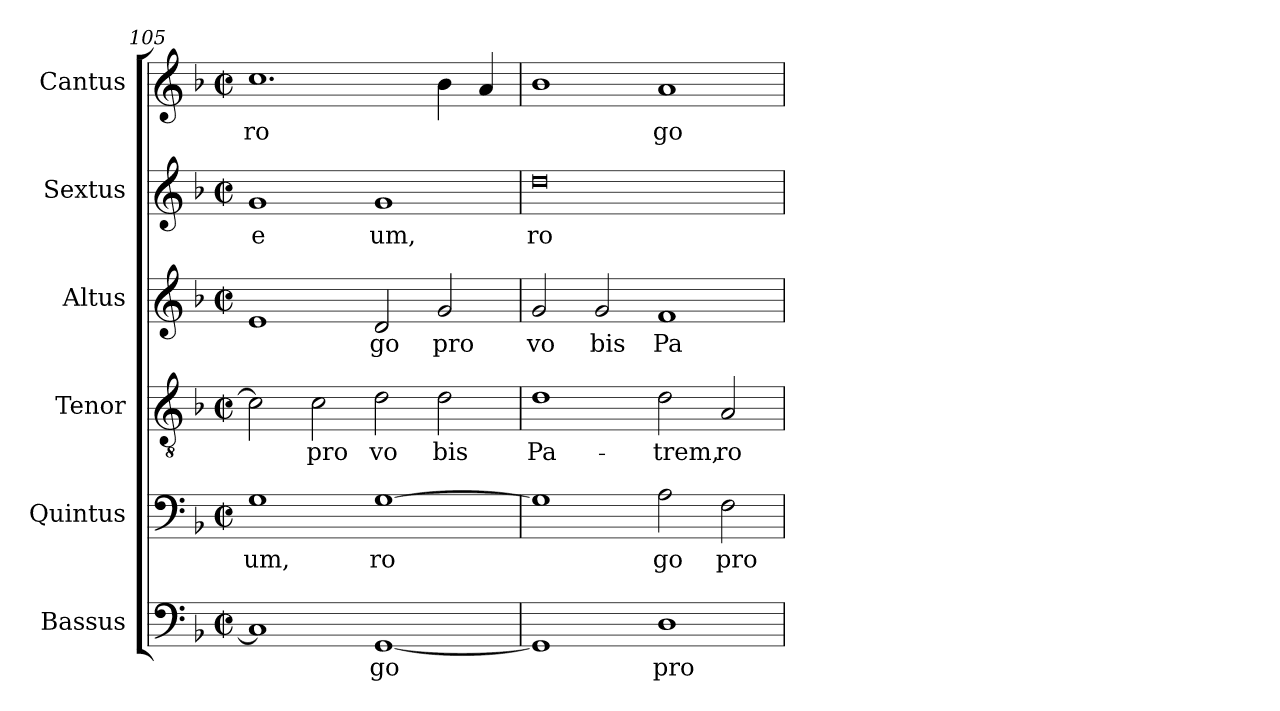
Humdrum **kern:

**kern	**text	**kern	**text	**kern	**text	**kern	**text	**kern	**text	**kern	**text
*part6	*part6	*part5	*part5	*part4	*part4	*part3	*part3	*part2	*part2	*part1	*part1
*staff6	*staff6	*staff5	*staff5	*staff4	*staff4	*staff3	*staff3	*staff2	*staff2	*staff1	*staff1
*I"Bassus	*	*I"Quintus	*	*I"Tenor	*	*I"Altus	*	*I"Sextus	*	*I"Cantus	*
*clefF4	*	*clefF4	*	*clefGv2	*	*clefG2	*	*clefG2	*	*clefG2	*
*k[b-]	*	*k[b-]	*	*k[b-]	*	*k[b-]	*	*k[b-]	*	*k[b-]	*
*F:	*	*F:	*	*F:	*	*F:	*	*F:	*	*F:	*
*M2/2	*	*M2/2	*	*M2/2	*	*M2/2	*	*M2/2	*	*M2/2	*
*met(c|)	*	*met(c|)	*	*met(c|)	*	*met(c|)	*	*met(c|)	*	*met(c|)	*
=105	=105	=105	=105	=105	=105	=105	=105	=105	=105	=105	=105
!	!LO:LY:b	!	!LO:LY:b:cj	!	!LO:LY:b	!	!LO:LY:b:cj	!	!LO:LY:b	!	!LO:LY:b
1C]	.	1G	um,	2c\]	.	1e	.	1g	e	1.cc	ro
!	!	!	!	!	!LO:LY:b	!	!	!	!	!	!
.	.	.	.	2c\	pro	.	.	.	.	.	.
!	!LO:LY:b	!	!LO:LY:b:cj	!	!LO:LY:b	!	!LO:LY:b:cj	!	!LO:LY:b	!	!
[<1GG	go	[<1G	ro	2d\	vo	2d/	go	1g	um,	.	.
!	!	!	!	!	!LO:LY:b	!	!LO:LY:b:cj	!	!	!	!LO:LY:b
.	.	.	.	2d\	bis	2g/	pro	.	.	4b-\	.
!	!	!	!	!	!	!	!	!	!	!	!LO:LY:b
.	.	.	.	.	.	.	.	.	.	4a/	.
!!LO:LB:g=z
=106	=106	=106	=106	=106	=106	=106	=106	=106	=106	=106	=106
!	!LO:LY:b	!	!LO:LY:b:cj	!	!LO:LY:b	!	!LO:LY:b:cj	!	!LO:LY:b	!	!LO:LY:b
1GG]	.	1G]	.	1d	Pa-	2g/	vo	0dd	ro	1b-	.
!	!	!	!	!	!	!	!LO:LY:b:cj	!	!	!	!
.	.	.	.	.	.	2g/	bis	.	.	.	.
!	!LO:LY:b	!	!LO:LY:b:cj	!	!LO:LY:b	!	!LO:LY:b:cj	!	!	!	!LO:LY:b
1D	pro	2A\	go	2d\	-trem,	1f	Pa	.	.	1a	go
!	!	!	!LO:LY:b:cj	!	!LO:LY:b	!	!	!	!	!	!
.	.	2F\	pro	2A/	ro-	.	.	.	.	.	.
=	=	=	=	=	=	=	=	=	=	=	=
*-	*-	*-	*-	*-	*-	*-	*-	*-	*-	*-	*-
